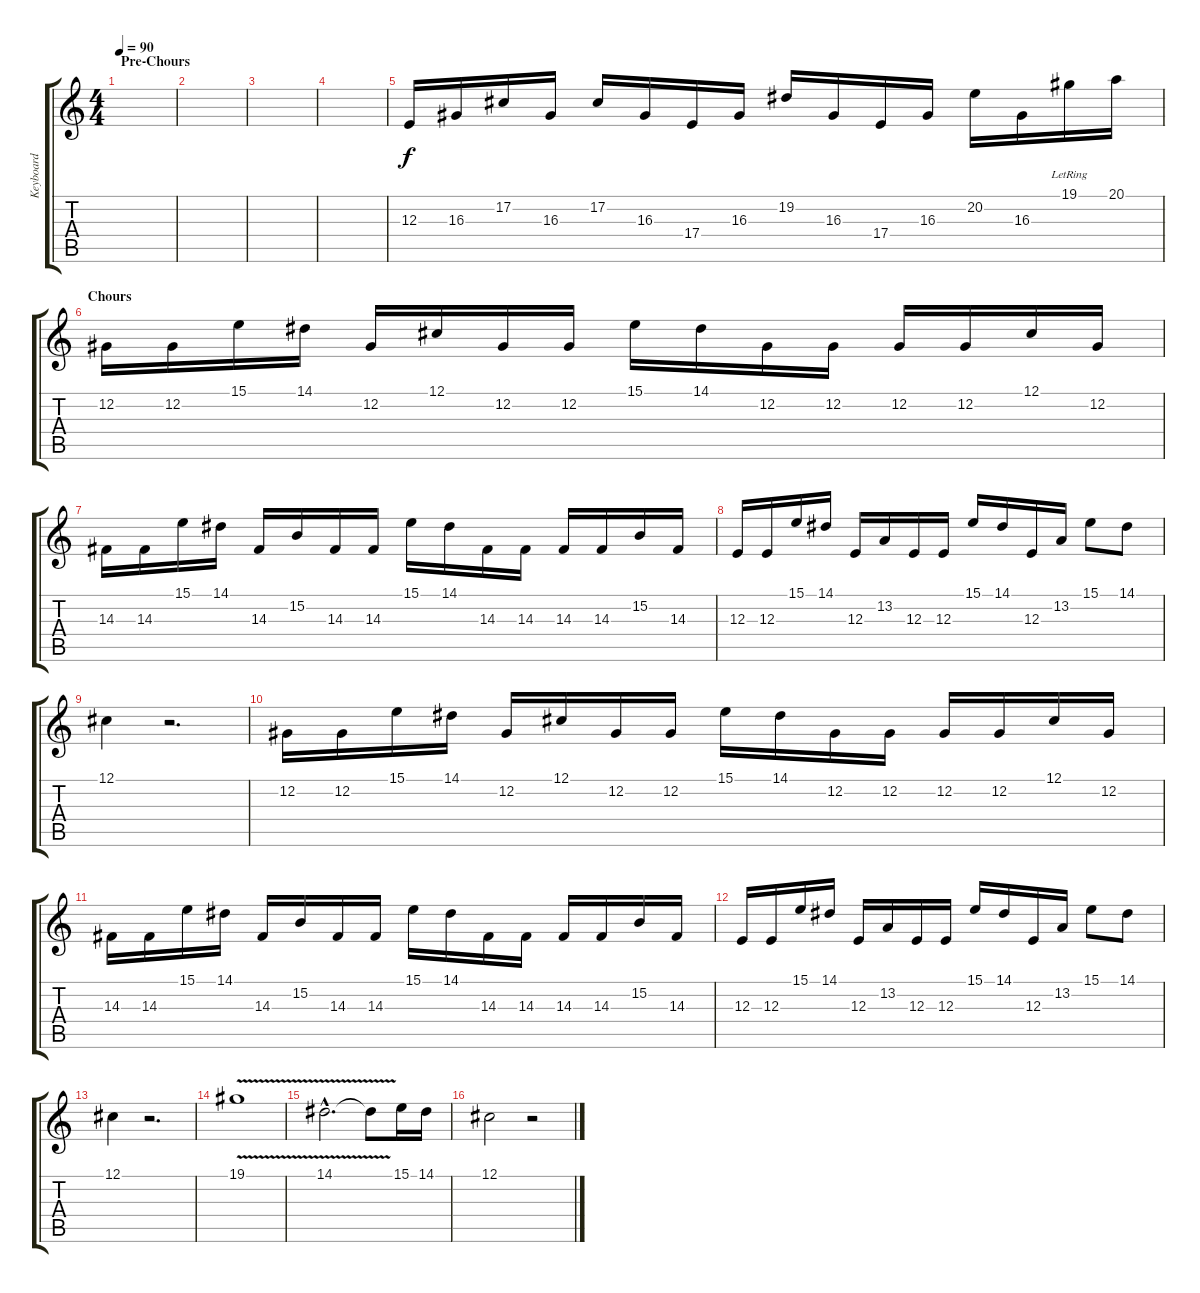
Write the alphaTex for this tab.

\track ("Keyboard" "Keyboard") {instrument fx4atmosphere}
\staff {score tabs}
\tuning (Db4 Ab3 E3 B2 Gb2 Db2) {hide}
\ts (4 4)
\section ("" "Pre-Chours")
\tempo 90
\clef g2
\ks c
|
|
|
|
12.3.16{instrument lead1square} 16.3.16 17.2.16 16.3.16 17.2.16 16.3.16 17.4.16 16.3.16 19.2.16 16.3.16 17.4.16 16.3.16 20.2.16 16.3.16 19.1{lr}.16 20.1.16 |
\section ("" "Chours")
12.2.16{instrument lead2sawtooth} 12.2.16 15.1.16 14.1.16 12.2.16 12.1.16 12.2.16 12.2.16 15.1.16 14.1.16 12.2.16 12.2.16 12.2.16 12.2.16 12.1.16 12.2.16 |
14.3.16 14.3.16 15.1.16 14.1.16 14.3.16 15.2.16 14.3.16 14.3.16 15.1.16 14.1.16 14.3.16 14.3.16 14.3.16 14.3.16 15.2.16 14.3.16 |
12.3.16 12.3.16 15.1.16 14.1.16 12.3.16 13.2.16 12.3.16 12.3.16 15.1.16 14.1.16 12.3.16 13.2.16 15.1.8 14.1.8 |
12.1.4 r.2{d} |
12.2.16 12.2.16 15.1.16 14.1.16 12.2.16 12.1.16 12.2.16 12.2.16 15.1.16 14.1.16 12.2.16 12.2.16 12.2.16 12.2.16 12.1.16 12.2.16 |
14.3.16 14.3.16 15.1.16 14.1.16 14.3.16 15.2.16 14.3.16 14.3.16 15.1.16 14.1.16 14.3.16 14.3.16 14.3.16 14.3.16 15.2.16 14.3.16 |
12.3.16 12.3.16 15.1.16 14.1.16 12.3.16 13.2.16 12.3.16 12.3.16 15.1.16 14.1.16 12.3.16 13.2.16 15.1.8 14.1.8 |
12.1.4 r.2{d} |
19.1{v}.1 |
14.1{v hac}.2{d} 14.1{t}.8 15.1.16 14.1.16 |
12.1.2 r.2
